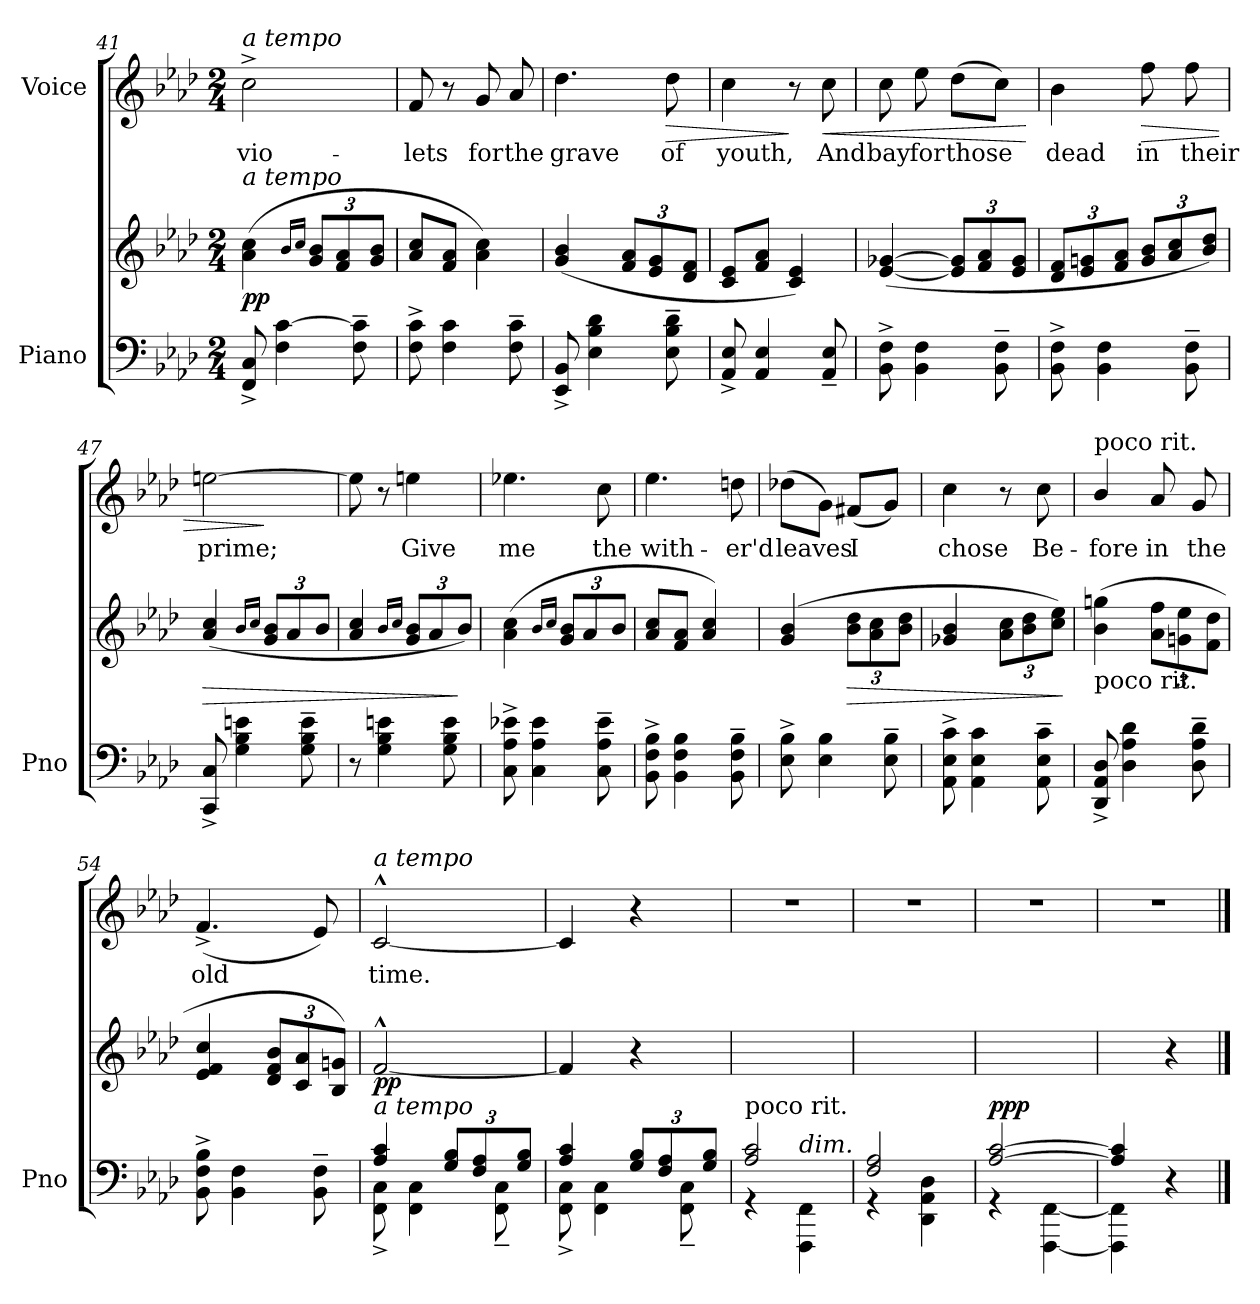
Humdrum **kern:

**kern	**kern	**dynam	**kern	**text	**dynam
*part2	*part2	*part2	*part1	*part1	*part1
*staff3	*staff2	*staff2/3	*staff1	*staff1	*staff1
*I"Piano	*	*	*I"Voice	*	*
*I'Pno	*	*	*	*	*
*clefF4	*clefG2	*	*clefG2	*	*
*k[b-e-a-d-]	*k[b-e-a-d-]	*	*k[b-e-a-d-]	*	*
*M2/4	*M2/4	*	*M2/4	*	*
=41	=41	=41	=41	=41	=41
!	!	!	!LO:TX:a:i:t=a tempo	!	!
!	!LO:TX:a:i:t=a tempo	!	!	!	!
!	!	!LO:DY:b	!	!	!
8FF/^ 8C/^	(<4a-\ 4cc\	pp	2cc^\	vio-	.
4F\ [4c\	.	.	.	.	.
.	16qb-/LL	.	.	.	.
.	16qcc/JJ	.	.	.	.
*	*Xbrackettup	*	*	*	*
.	12g/ 12b-/L	.	.	.	.
.	12f/ 12a-/	.	.	.	.
8F\~ 8c\]~	.	.	.	.	.
.	12g/ 12b-/J	.	.	.	.
=42	=42	=42	=42	=42	=42
8F\^ 8c\^	8a-/ 8cc/L	.	8f/	-lets	.
4F\ 4c\	8f/ 8a-/J	.	8r	.	.
.	4a-\ 4cc\)	.	8g/	for	.
8F\~ 8c\~	.	.	8a-/	the	.
=43	=43	=43	=43	=43	=43
8EE-/^ 8BB-/^	(<4g/ 4b-/	.	4.dd-\	grave	.
4E-\ 4B-\ 4d-\	.	.	.	.	.
.	12f/ 12a-/L	.	.	.	.
.	12e-/ 12g/	.	.	.	.
!	!	!	!	!	!LO:HP:b
8E-\~ 8B-\~ 8d-\~	.	.	8dd-\	of	>
.	12d-/ 12f/J	.	.	.	.
=44	=44	=44	=44	=44	=44
8AA-/^ 8E-/^	8c/ 8e-/L	.	4cc\	youth,	.
4AA-/ 4E-/	8f/ 8a-/J	.	.	.	.
.	4c/ 4e-/)	.	8r	.	]
!	!	!	!	!	!LO:HP:b
8AA-/~ 8E-/~	.	.	8cc\	And	<
=45	=45	=45	=45	=45	=45
8BB-\^ 8F\^	(<[4e-/ [4g-X/	.	8cc\	bay	.
4BB-\ 4F\	.	.	8ee-\	for	.
.	12e-/] 12g-/]L	.	(8dd-\L	those	.
.	12f/ 12a-/	.	.	.	.
8BB-\~ 8F\~	.	.	8cc\J)	.	.
.	12e-/ 12g-/J	.	.	.	.
.	.	.	.	.	[
=46	=46	=46	=46	=46	=46
8BB-\^ 8F\^	12d-/ 12f/L	.	4b-\	dead	.
.	12e-/ 12gn/	.	.	.	.
4BB-\ 4F\	.	.	.	.	.
.	12f/ 12a-/J	.	.	.	.
!	!	!	!	!	!LO:HP:b
.	12g/ 12b-/L	.	8ff\	in	>
.	12a-/ 12cc/	.	.	.	.
8BB-\~ 8F\~	.	.	8ff\	their	.
.	12b-/ 12dd-/J)	.	.	.	.
=47	=47	=47	=47	=47	=47
!	!	!LO:HP:b	!	!	!
*	*	*	*^	*	*
8CC/^ 8C/^	(<4a-/ 4cc/	>	[2een\	4ryy	prime;	.
4G\ 4B-\ 4en\	.	.	.	.	.	.
.	16qb-/LL	.	.	.	.	.
.	16qcc/JJ	.	.	.	.	.
.	12g/ 12b-/L	.	.	4ryy	.	]
.	12a-/	.	.	.	.	.
8G\~ 8B-\~ 8e\~	.	.	.	.	.	.
.	12b-/J	.	.	.	.	.
*	*	*	*v	*v	*	*
=48	=48	=48	=48	=48	=48
8r	4a-/ 4cc/	.	8ee\]	.	.
4G\ 4B-\ 4en\	.	.	8r	.	.
.	16qb-/LL	.	.	.	.
.	16qcc/JJ	.	.	.	.
.	12g/ 12b-/L	.	4een\	Give	.
.	12a-/	.	.	.	.
8G\ 8B-\ 8e\	.	.	.	.	.
.	12b-/J)	]	.	.	.
=49	=49	=49	=49	=49	=49
*	*^	*	*	*	*
8C\^ 8A-\^ 8e-X\^	(<4a-\ 4cc\	4ryy	.	4.ee-X\	me	.
4C\ 4A-\ 4e-\	.	.	.	.	.	.
.	16qb-/LL	.	.	.	.	.
.	16qcc/JJ	.	.	.	.	.
.	12g/ 12b-/L	8ryy	.	.	.	.
.	12a-/	.	.	.	.	.
8C\~ 8A-\~ 8e-\~	.	8ryy	.	8cc\	the	.
.	12b-/J	.	.	.	.	.
*	*v	*v	*	*	*	*
=50	=50	=50	=50	=50	=50
8BB-\^ 8F\^ 8B-\^	8a-/ 8cc/L	.	4.ee-\	with-	.
4BB-\ 4F\ 4B-\	8f/ 8a-/J	.	.	.	.
.	4a-/ 4cc/)	.	.	.	.
8BB-\~ 8F\~ 8B-\~	.	.	8ddn\	-er'd	.
=51	=51	=51	=51	=51	=51
*	*^	*	*	*	*
8E-\^ 8B-\^	(>4g/ 4b-/	16ryy	.	(8dd-X\L	leaves	.
.	.	4..ryy	.	.	.	.
4E-\ 4B-\	.	.	.	8g\J)	.	.
!	!	!	!LO:HP:b	!	!	!
.	12b-\ 12dd-\L	.	>	(8f#X/L	I	.
.	12a-\ 12cc\	.	.	.	.	.
8E-\~ 8B-\~	.	.	.	8g/J)	.	.
.	12b-\ 12dd-\J	.	.	.	.	.
*	*v	*v	*	*	*	*
=52	=52	=52	=52	=52	=52
8AA-\^ 8E-\^ 8c\^	4g-X/ 4b-/	.	4cc\	chose	.
4AA-\ 4E-\ 4c\	.	.	.	.	.
.	12a-\ 12cc\L	.	8r	.	.
.	12b-\ 12dd-\	.	.	.	.
8AA-\~ 8E-\~ 8c\~	.	.	8cc\	Be-	.
.	12cc\ 12ee-\J)	.	.	.	.
.	.	]	.	.	.
=53	=53	=53	=53	=53	=53
!	!	!	!LO:TX:a:t=poco rit.	!	!
!	!LO:TX:b:t=poco rit.	!	!	!	!
8DD-/^ 8AA-/^ 8D-/^	(4b-\ 4ggn\	.	4b-/	-fore	.
4D-\ 4A-\ 4d-\	.	.	.	.	.
.	12a-\ 12ff\L	.	8a-/	in	.
.	12gn\ 12ee-\	.	.	.	.
8D-\~ 8A-\~ 8d-\~	.	.	8g/	the	.
.	12f\ 12dd-\J	.	.	.	.
=54	=54	=54	=54	=54	=54
8BB-\^ 8F\^ 8B-\^	4e-/ 4f/ 4cc/	.	(4.f^>/	old	.
4BB-\ 4F\	.	.	.	.	.
*	*brackettup	*	*	*	*
.	12d-/ 12f/ 12b-/L	.	.	.	.
.	12c/ 12a-/	.	.	.	.
8BB-\~ 8F\~	.	.	8e-/)	.	.
.	12B-/ 12gn/J)	.	.	.	.
=55	=55	=55	=55	=55	=55
*^	*	*	*	*	*
!	!	!	!	!LO:TX:a:i:t=a tempo	!	!
!	!	!LO:TX:b:i:t=a tempo	!	!	!	!
!	!	!	!LO:DY:b	!	!	!
4A-/ 4c/	8FF\^ 8C\^	[2f^^/	pp	[2c^^/	time.	.
.	4FF\ 4C\	.	.	.	.	.
*Xbrackettup	*	*	*	*	*	*
12G/ 12B-/L	.	.	.	.	.	.
12F/ 12A-/	.	.	.	.	.	.
.	8FF\~ 8C\~	.	.	.	.	.
12G/ 12B-/J	.	.	.	.	.	.
=56	=56	=56	=56	=56	=56	=56
4A-/ 4c/	8FF\^ 8C\^	4f/]	.	4c/]	.	.
.	4FF\ 4C\	.	.	.	.	.
12G/ 12B-/L	.	4r	.	4r	.	.
12F/ 12A-/	.	.	.	.	.	.
.	8FF\~ 8C\~	.	.	.	.	.
12G/ 12B-/J	.	.	.	.	.	.
=57	=57	=57	=57	=57	=57	=57
!LO:TX:a:t=poco rit.	!	!	!	!	!	!
2A-/ 2c/	4r	2ryy	.	2r	.	.
!	!LO:TX:a:i:t=dim.	!	!	!	!	!
.	4FFF\ 4FF\	.	.	.	.	.
=58	=58	=58	=58	=58	=58	=58
2F/ 2A-/	4r	2ryy	.	2r	.	.
.	4DD-\ 4AA-\ 4D-\	.	.	.	.	.
=59	=59	=59	=59	=59	=59	=59
!	!	!	!LO:DY:a=2	!	!	!
[>2A-/ [2c/	4r	2ryy	ppp	2r	.	.
.	[4FFF\ [<4FF\	.	.	.	.	.
=60	=60	=60	=60	=60	=60	=60
4A-/] 4c/]	4FFF\] 4FF\]	4ryy	.	2r	.	.
4ryy	4r	4r	.	.	.	.
*v	*v	*	*	*	*	*
==	==	==	==	==	==
*-	*-	*-	*-	*-	*-
